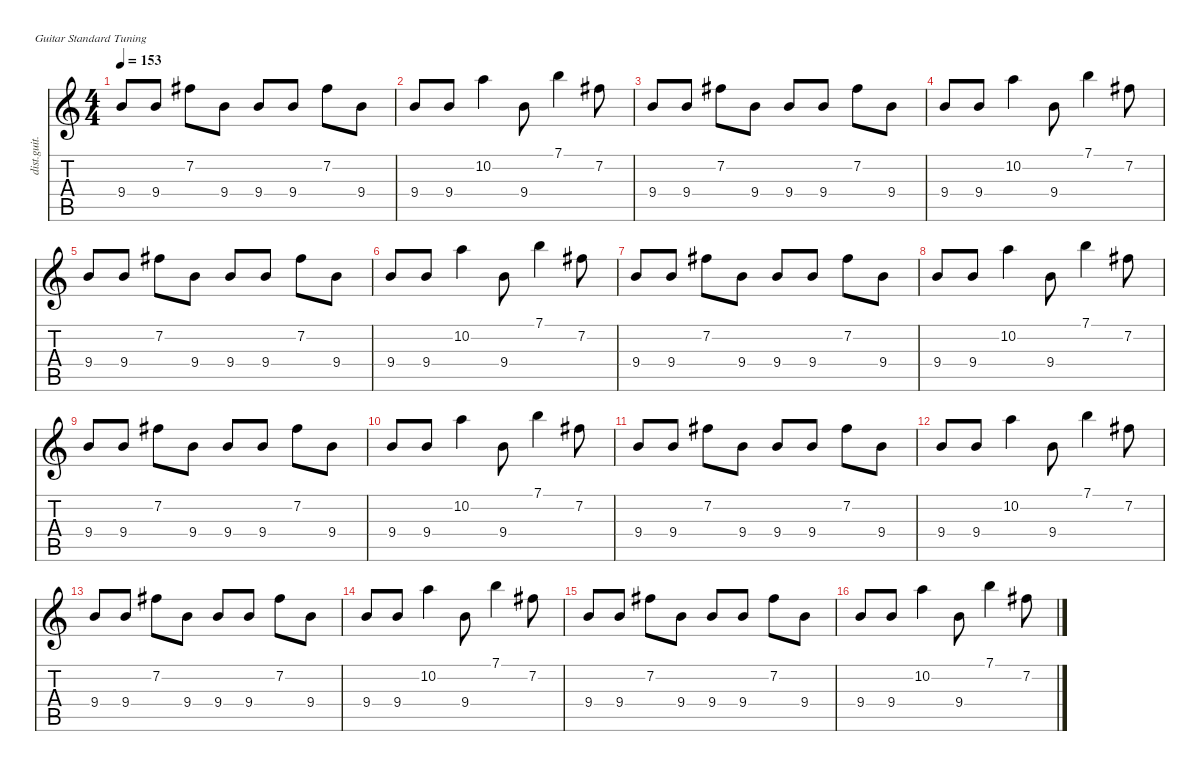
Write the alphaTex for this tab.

\defaultSystemsLayout 4
\hideDynamics
\bracketExtendMode nobrackets
\track ("Distortion Guitar" "dist.guit.") {instrument distortionguitar}
\staff {score tabs}
\tuning (E4 B3 G3 D3 A2 E2)
\ts (4 4)
\tempo 153
\clef g2
\ks c
9.4.8{dy mf beam Up} 9.4.8{beam Up} 7.2{acc #}.8{beam Down} 9.4.8{beam Down} 9.4.8{beam Up} 9.4.8{beam Up} 7.2{acc #}.8{beam Down} 9.4.8{beam Down} |
9.4.8{beam Up} 9.4.8{beam Up} 10.2.4{beam Down} 9.4.8{beam Down} 7.1.4{beam Down} 7.2{acc #}.8{beam Down} |
9.4.8{beam Up} 9.4.8{beam Up} 7.2{acc #}.8{beam Down} 9.4.8{beam Down} 9.4.8{beam Up} 9.4.8{beam Up} 7.2{acc #}.8{beam Down} 9.4.8{beam Down} |
9.4.8{beam Up} 9.4.8{beam Up} 10.2.4{beam Down} 9.4.8{beam Down} 7.1.4{beam Down} 7.2{acc #}.8{beam Down} |
9.4.8{beam Up} 9.4.8{beam Up} 7.2{acc #}.8{beam Down} 9.4.8{beam Down} 9.4.8{beam Up} 9.4.8{beam Up} 7.2{acc #}.8{beam Down} 9.4.8{beam Down} |
9.4.8{beam Up} 9.4.8{beam Up} 10.2.4{beam Down} 9.4.8{beam Down} 7.1.4{beam Down} 7.2{acc #}.8{beam Down} |
9.4.8{beam Up} 9.4.8{beam Up} 7.2{acc #}.8{beam Down} 9.4.8{beam Down} 9.4.8{beam Up} 9.4.8{beam Up} 7.2{acc #}.8{beam Down} 9.4.8{beam Down} |
9.4.8{beam Up} 9.4.8{beam Up} 10.2.4{beam Down} 9.4.8{beam Down} 7.1.4{beam Down} 7.2{acc #}.8{beam Down} |
9.4.8{beam Up} 9.4.8{beam Up} 7.2{acc #}.8{beam Down} 9.4.8{beam Down} 9.4.8{beam Up} 9.4.8{beam Up} 7.2{acc #}.8{beam Down} 9.4.8{beam Down} |
9.4.8{beam Up} 9.4.8{beam Up} 10.2.4{beam Down} 9.4.8{beam Down} 7.1.4{beam Down} 7.2{acc #}.8{beam Down} |
9.4.8{beam Up} 9.4.8{beam Up} 7.2{acc #}.8{beam Down} 9.4.8{beam Down} 9.4.8{beam Up} 9.4.8{beam Up} 7.2{acc #}.8{beam Down} 9.4.8{beam Down} |
9.4.8{beam Up} 9.4.8{beam Up} 10.2.4{beam Down} 9.4.8{beam Down} 7.1.4{beam Down} 7.2{acc #}.8{beam Down} |
9.4.8{beam Up} 9.4.8{beam Up} 7.2{acc #}.8{beam Down} 9.4.8{beam Down} 9.4.8{beam Up} 9.4.8{beam Up} 7.2{acc #}.8{beam Down} 9.4.8{beam Down} |
9.4.8{beam Up} 9.4.8{beam Up} 10.2.4{beam Down} 9.4.8{beam Down} 7.1.4{beam Down} 7.2{acc #}.8{beam Down} |
9.4.8{beam Up} 9.4.8{beam Up} 7.2{acc #}.8{beam Down} 9.4.8{beam Down} 9.4.8{beam Up} 9.4.8{beam Up} 7.2{acc #}.8{beam Down} 9.4.8{beam Down} |
9.4.8{beam Up} 9.4.8{beam Up} 10.2.4{beam Down} 9.4.8{beam Down} 7.1.4{beam Down} 7.2{acc #}.8{beam Down}
